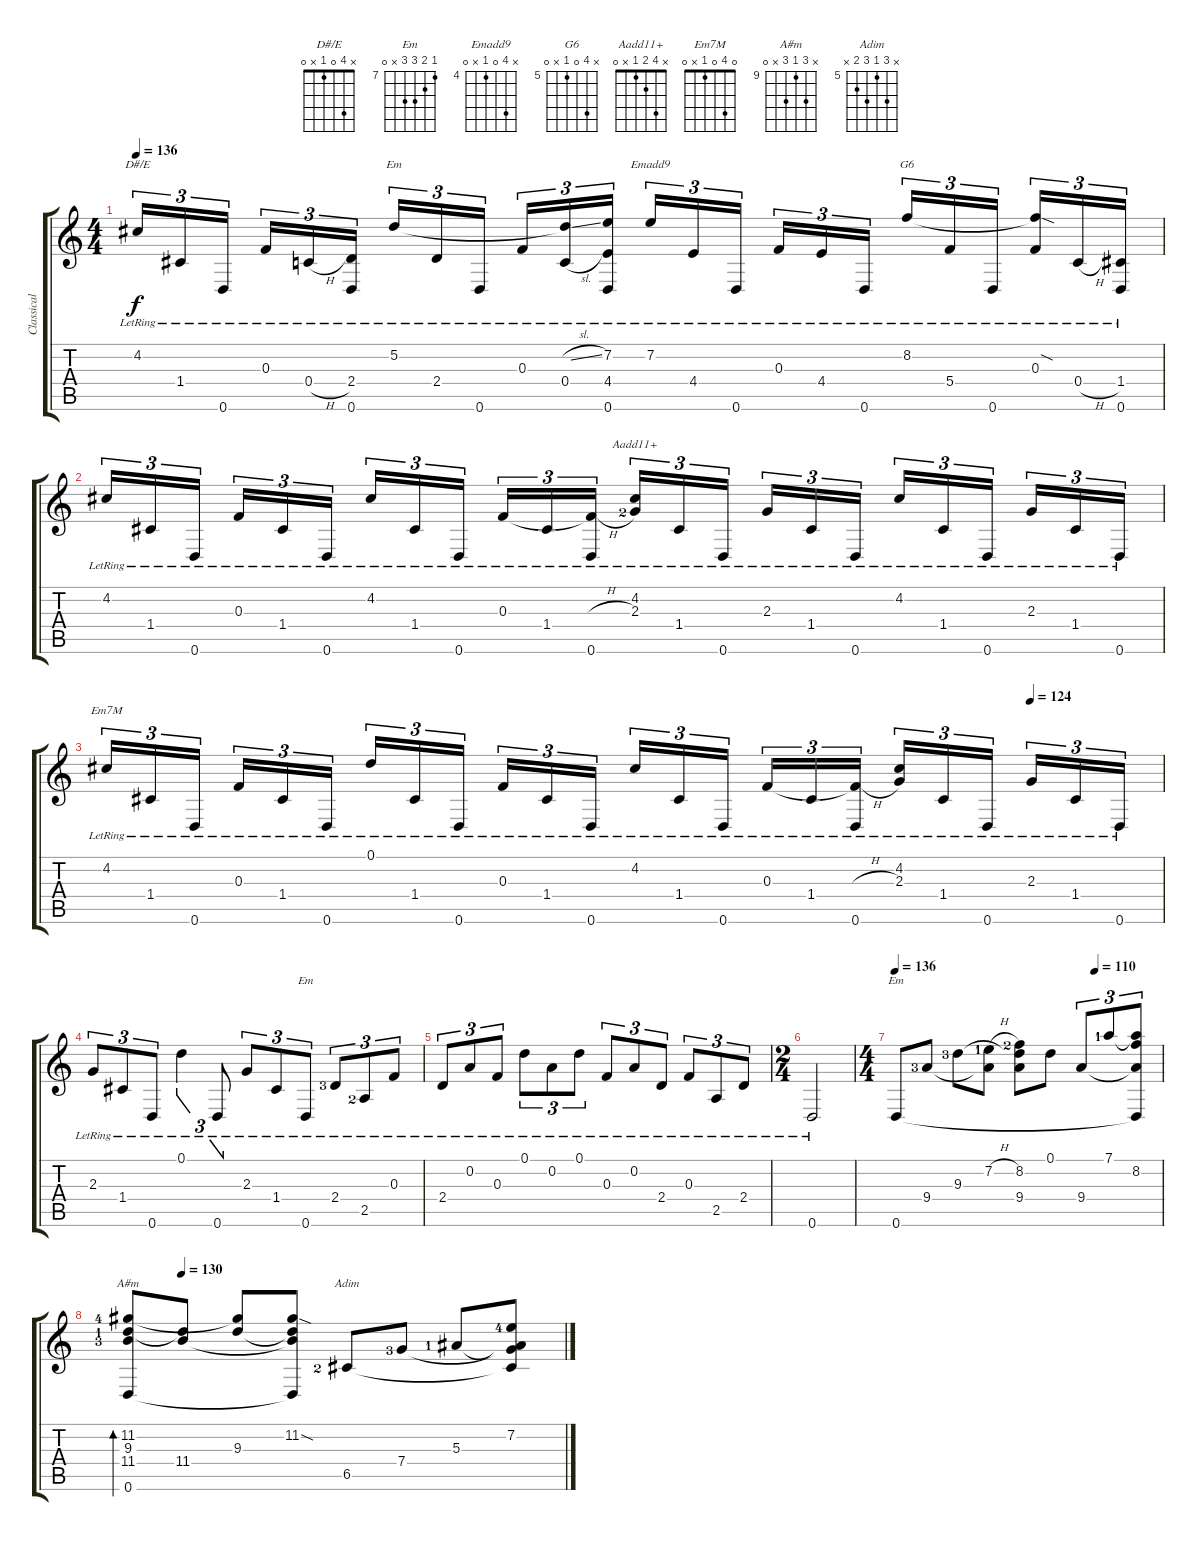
\track ("Classical Guitar" "Classical ") {instrument acousticguitarnylon}
\staff {score tabs}
\tuning (D4 A3 F3 C3 G2 D2) {hide}
\chord ("D#/E" x 4 0 1 x 0)
\chord ("Em" x 5 0 2 x 0)
\chord ("Emadd9" x 7 0 4 x 0) {firstfret 4}
\chord ("G6" x 8 0 5 x 0) {firstfret 5}
\chord ("Aadd11+" x 4 2 1 x 0)
\chord ("Em7M" 0 4 0 1 x 0)
\chord ("Em" 0 0 0 2 2 0)
\chord ("Em" 7 8 9 9 x 0) {firstfret 7}
\chord ("A#m" x 11 9 11 x 0) {firstfret 9}
\chord ("Adim" x 7 5 7 6 x) {firstfret 5}
\ts (4 4)
\tempo 136
\clef g2
\ks c
4.2{lr}.16{tu (3 2) ch "D#/E" dy f} 1.4{lr}.16{tu (3 2)} 0.6{lr}.16{tu (3 2) beam splitsecondary} 0.3{lr}.16{tu (3 2)} 0.4{h lr}.16{tu (3 2)} (2.4{lr} 0.6{lr}).16{tu (3 2)} 5.2{lr}.16{tu (3 2) ch "Em"} 2.4{lr}.16{tu (3 2)} 0.6{lr}.16{tu (3 2) beam splitsecondary} 0.3{lr}.16{tu (3 2)} (5.2{sl t} 0.4{h lr}).16{tu (3 2)} (7.2{lr} 4.4{lr} 0.6{lr}).16{tu (3 2)} 7.2{lr}.16{tu (3 2) ch "Emadd9"} 4.4{lr}.16{tu (3 2)} 0.6{lr}.16{tu (3 2) beam splitsecondary} 0.3{lr}.16{tu (3 2)} 4.4{lr}.16{tu (3 2)} 0.6{lr}.16{tu (3 2)} 8.2{lr}.16{tu (3 2) ch "G6"} 5.4{lr}.16{tu (3 2)} 0.6{lr}.16{tu (3 2) beam splitsecondary} (8.2{sod t} 0.3{lr}).16{tu (3 2)} 0.4{h lr}.16{tu (3 2)} (1.4{lr} 0.6{lr}).16{tu (3 2)} |
4.2{lr}.16{tu (3 2)} 1.4{lr}.16{tu (3 2)} 0.6{lr}.16{tu (3 2) beam splitsecondary} 0.3{lr}.16{tu (3 2)} 1.4{lr}.16{tu (3 2)} 0.6{lr}.16{tu (3 2)} 4.2{lr}.16{tu (3 2)} 1.4{lr}.16{tu (3 2)} 0.6{lr}.16{tu (3 2) beam splitsecondary} 0.3{lr}.16{tu (3 2)} 1.4{lr}.16{tu (3 2)} (0.3{h t} 0.6{lr}).16{tu (3 2)} (4.2{lr} 2.3{lr lf 3}).16{tu (3 2) ch "Aadd11+"} 1.4{lr}.16{tu (3 2)} 0.6{lr}.16{tu (3 2) beam splitsecondary} 2.3{lr}.16{tu (3 2)} 1.4{lr}.16{tu (3 2)} 0.6{lr}.16{tu (3 2)} 4.2{lr}.16{tu (3 2)} 1.4{lr}.16{tu (3 2)} 0.6{lr}.16{tu (3 2) beam splitsecondary} 2.3{lr}.16{tu (3 2)} 1.4{lr}.16{tu (3 2)} 0.6{lr}.16{tu (3 2)} |
\tempo (124 0.875)
4.2{lr}.16{tu (3 2) ch "Em7M"} 1.4{lr}.16{tu (3 2)} 0.6{lr}.16{tu (3 2) beam splitsecondary} 0.3{lr}.16{tu (3 2)} 1.4{lr}.16{tu (3 2)} 0.6{lr}.16{tu (3 2)} 0.1{lr}.16{tu (3 2)} 1.4{lr}.16{tu (3 2)} 0.6{lr}.16{tu (3 2) beam splitsecondary} 0.3{lr}.16{tu (3 2)} 1.4{lr}.16{tu (3 2)} 0.6{lr}.16{tu (3 2)} 4.2{lr}.16{tu (3 2)} 1.4{lr}.16{tu (3 2)} 0.6{lr}.16{tu (3 2) beam splitsecondary} 0.3{lr}.16{tu (3 2)} 1.4{lr}.16{tu (3 2)} (0.3{h t} 0.6{lr}).16{tu (3 2)} (4.2{lr} 2.3{lr}).16{tu (3 2)} 1.4{lr}.16{tu (3 2)} 0.6{lr}.16{tu (3 2) beam splitsecondary} 2.3{lr}.16{tu (3 2)} 1.4{lr}.16{tu (3 2)} 0.6{lr}.16{tu (3 2)} |
2.3{lr}.8{tu (3 2)} 1.4{lr}.8{tu (3 2)} 0.6{lr}.8{tu (3 2)} 0.1{lr}.4{tu (3 2)} 0.6{lr}.8{tu (3 2)} 2.3{lr}.8{tu (3 2)} 1.4{lr}.8{tu (3 2)} 0.6{lr}.8{tu (3 2) ch "Em"} 2.4{lr lf 4}.8{tu (3 2)} 2.5{lr lf 3}.8{tu (3 2)} 0.3{lr}.8{tu (3 2)} |
2.4{lr}.8{tu (3 2)} 0.2{lr}.8{tu (3 2)} 0.3{lr}.8{tu (3 2)} 0.1{lr}.8{tu (3 2)} 0.2{lr}.8{tu (3 2)} 0.1{lr}.8{tu (3 2)} 0.3{lr}.8{tu (3 2)} 0.2{lr}.8{tu (3 2)} 2.4{lr}.8{tu (3 2)} 0.3{lr}.8{tu (3 2)} 2.5{lr}.8{tu (3 2)} 2.4{lr}.8{tu (3 2)} |
\ts (2 4)
0.6{lr}.2 |
\ts (4 4)
\tempo 136
\tempo (110 0.75)
0.6.8{ch "Em"} 9.4{lf 4}.8 9.3{lf 4}.8 (7.2{h lf 2} 9.4{t}).8 (8.2{lf 3} 9.3{t} 9.4).8 0.1.8 9.4.8{tu (3 2)} 7.1{lf 2}.8{tu (3 2)} (7.1{t} 8.2 9.4{t} 0.6{t}).8{tu (3 2)} |
\tempo (130 0.125)
(11.2{lf 5} 9.3{lf 2} 11.4{lf 4} 0.6).8{bd 240 ch "A#m"} (9.3{t} 11.4).8 (11.2{t} 9.3).8 (11.2{sod} 9.3{t} 11.4{t} 0.6{t}).8 6.5{lf 3}.8{ch "Adim"} 7.4{lf 4}.8 5.3{lf 2}.8 (7.2{lf 5} 5.3{t} 7.4{t} 6.5{t}).8
